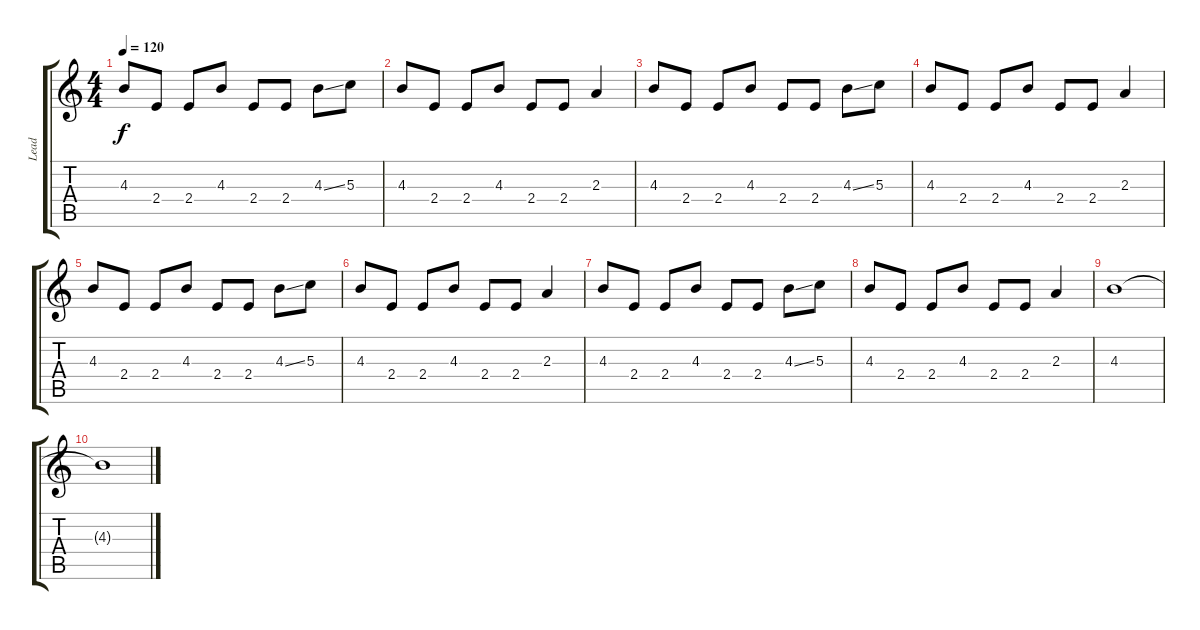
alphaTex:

\track ("Lead" "Lead") {instrument distortionguitar}
\staff {score tabs}
\tuning (E4 B3 G3 D3 A2 E2) {hide}
\ts (4 4)
\tempo 120
\clef g2
\ks c
4.3.8{dy f} 2.4.8 2.4.8 4.3.8 2.4.8 2.4.8 4.3{ss}.8 5.3.8 |
4.3.8 2.4.8 2.4.8 4.3.8 2.4.8 2.4.8 2.3.4 |
4.3.8 2.4.8 2.4.8 4.3.8 2.4.8 2.4.8 4.3{ss}.8 5.3.8 |
4.3.8 2.4.8 2.4.8 4.3.8 2.4.8 2.4.8 2.3.4 |
4.3.8 2.4.8 2.4.8 4.3.8 2.4.8 2.4.8 4.3{ss}.8 5.3.8 |
4.3.8 2.4.8 2.4.8 4.3.8 2.4.8 2.4.8 2.3.4 |
4.3.8 2.4.8 2.4.8 4.3.8 2.4.8 2.4.8 4.3{ss}.8 5.3.8 |
4.3.8 2.4.8 2.4.8 4.3.8 2.4.8 2.4.8 2.3.4 |
4.3.1 |
4.3{t}.1
